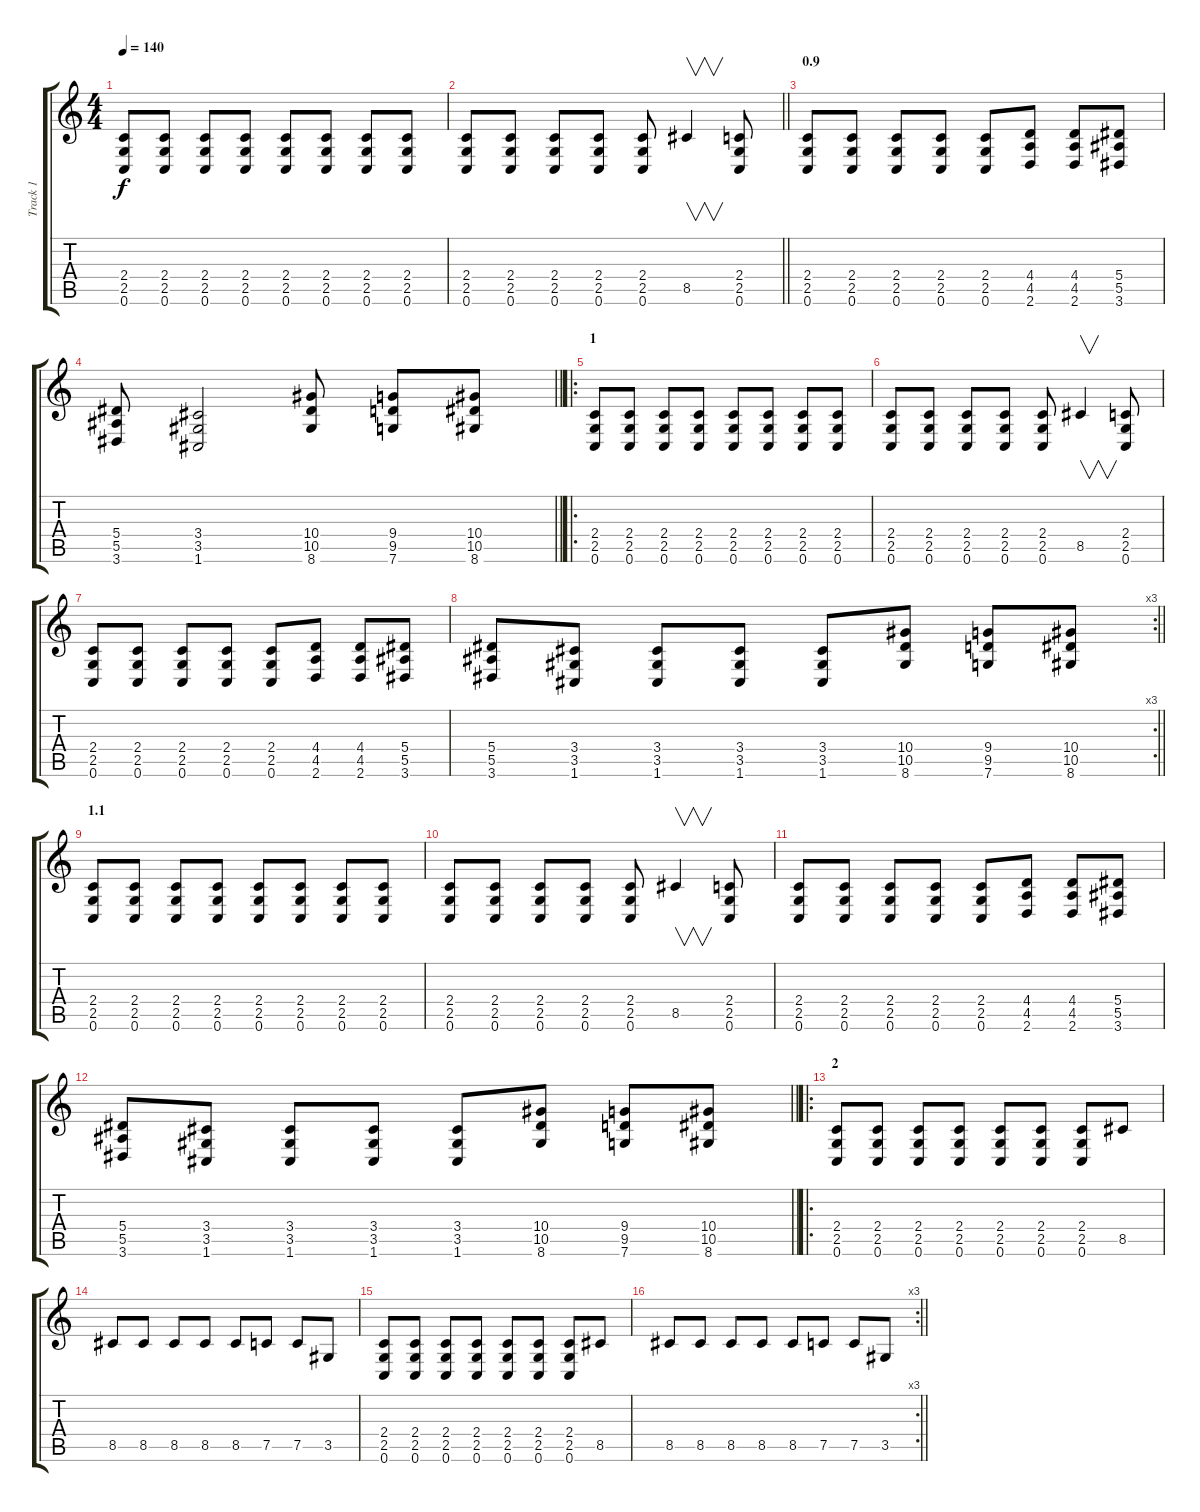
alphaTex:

\track ("Track 1" "Track 1") {instrument distortionguitar}
\staff {score tabs}
\tuning (C4 G3 Eb3 Bb2 F2 C2) {hide}
\ts (4 4)
\tempo 140
\clef g2
\ks c
(2.4 2.5 0.6).8{dy f} (2.4 2.5 0.6).8 (2.4 2.5 0.6).8 (2.4 2.5 0.6).8 (2.4 2.5 0.6).8 (2.4 2.5 0.6).8 (2.4 2.5 0.6).8 (2.4 2.5 0.6).8 |
\barLineRight lightlight
(2.4 2.5 0.6).8 (2.4 2.5 0.6).8 (2.4 2.5 0.6).8 (2.4 2.5 0.6).8 (2.4 2.5 0.6).8 8.5.4{v} (2.4 2.5 0.6).8 |
\section ("" "0.9")
(2.4 2.5 0.6).8 (2.4 2.5 0.6).8 (2.4 2.5 0.6).8 (2.4 2.5 0.6).8 (2.4 2.5 0.6).8 (4.4 4.5 2.6).8 (4.4 4.5 2.6).8 (5.4 5.5 3.6).8 |
\barLineRight lightlight
(5.4 5.5 3.6).8 (3.4 3.5 1.6).2 (10.4 10.5 8.6).8 (9.4 9.5 7.6).8 (10.4 10.5 8.6).8 |
\ro
\section ("" "1")
(2.4 2.5 0.6).8 (2.4 2.5 0.6).8 (2.4 2.5 0.6).8 (2.4 2.5 0.6).8 (2.4 2.5 0.6).8 (2.4 2.5 0.6).8 (2.4 2.5 0.6).8 (2.4 2.5 0.6).8 |
(2.4 2.5 0.6).8 (2.4 2.5 0.6).8 (2.4 2.5 0.6).8 (2.4 2.5 0.6).8 (2.4 2.5 0.6).8 8.5.4{v} (2.4 2.5 0.6).8 |
(2.4 2.5 0.6).8 (2.4 2.5 0.6).8 (2.4 2.5 0.6).8 (2.4 2.5 0.6).8 (2.4 2.5 0.6).8 (4.4 4.5 2.6).8 (4.4 4.5 2.6).8 (5.4 5.5 3.6).8 |
\rc 3
\barLineRight lightlight
(5.4 5.5 3.6).8 (3.4 3.5 1.6).8 (3.4 3.5 1.6).8 (3.4 3.5 1.6).8 (3.4 3.5 1.6).8 (10.4 10.5 8.6).8 (9.4 9.5 7.6).8 (10.4 10.5 8.6).8 |
\section ("" "1.1")
(2.4 2.5 0.6).8 (2.4 2.5 0.6).8 (2.4 2.5 0.6).8 (2.4 2.5 0.6).8 (2.4 2.5 0.6).8 (2.4 2.5 0.6).8 (2.4 2.5 0.6).8 (2.4 2.5 0.6).8 |
(2.4 2.5 0.6).8 (2.4 2.5 0.6).8 (2.4 2.5 0.6).8 (2.4 2.5 0.6).8 (2.4 2.5 0.6).8 8.5.4{v} (2.4 2.5 0.6).8 |
(2.4 2.5 0.6).8 (2.4 2.5 0.6).8 (2.4 2.5 0.6).8 (2.4 2.5 0.6).8 (2.4 2.5 0.6).8 (4.4 4.5 2.6).8 (4.4 4.5 2.6).8 (5.4 5.5 3.6).8 |
\barLineRight lightlight
(5.4 5.5 3.6).8 (3.4 3.5 1.6).8 (3.4 3.5 1.6).8 (3.4 3.5 1.6).8 (3.4 3.5 1.6).8 (10.4 10.5 8.6).8 (9.4 9.5 7.6).8 (10.4 10.5 8.6).8 |
\ro
\section ("" "2")
(2.4 2.5 0.6).8 (2.4 2.5 0.6).8 (2.4 2.5 0.6).8 (2.4 2.5 0.6).8 (2.4 2.5 0.6).8 (2.4 2.5 0.6).8 (2.4 2.5 0.6).8 8.5.8 |
8.5.8 8.5.8 8.5.8 8.5.8 8.5.8 7.5.8 7.5.8 3.5.8 |
(2.4 2.5 0.6).8 (2.4 2.5 0.6).8 (2.4 2.5 0.6).8 (2.4 2.5 0.6).8 (2.4 2.5 0.6).8 (2.4 2.5 0.6).8 (2.4 2.5 0.6).8 8.5.8 |
\rc 3
\barLineRight lightlight
8.5.8 8.5.8 8.5.8 8.5.8 8.5.8 7.5.8 7.5.8 3.5.8
